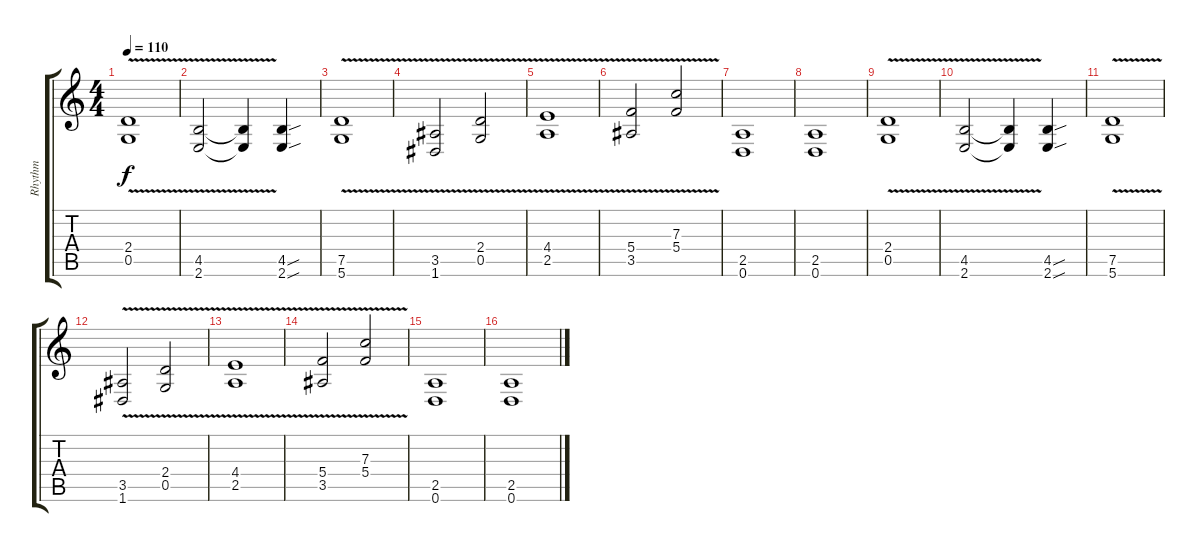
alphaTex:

\track ("Rhythm" "Rhythm") {instrument distortionguitar}
\staff {score tabs}
\tuning (D4 A3 F3 C3 G2 D2) {hide}
\ts (4 4)
\tempo 110
\clef g2
\ks c
(2.4 0.5{v}).1{dy f instrument distortionguitar} |
(4.5 2.6{v}).2 (4.5{t} 2.6{t}).4 (4.5{sou} 2.6{sou}).4 |
(7.5 5.6{v}).1 |
(3.5 1.6{v}).2 (2.4 0.5{v}).2 |
(4.4 2.5{v}).1 |
(5.4 3.5{v}).2 (7.3 5.4{v}).2 |
(2.5 0.6).1 |
(2.5 0.6).1 |
(2.4 0.5{v}).1 |
(4.5 2.6{v}).2 (4.5{t} 2.6{t}).4 (4.5{sou} 2.6{sou}).4 |
(7.5 5.6{v}).1 |
(3.5 1.6{v}).2 (2.4 0.5{v}).2 |
(4.4 2.5{v}).1 |
(5.4 3.5{v}).2 (7.3 5.4{v}).2 |
(2.5 0.6).1 |
(2.5 0.6).1
